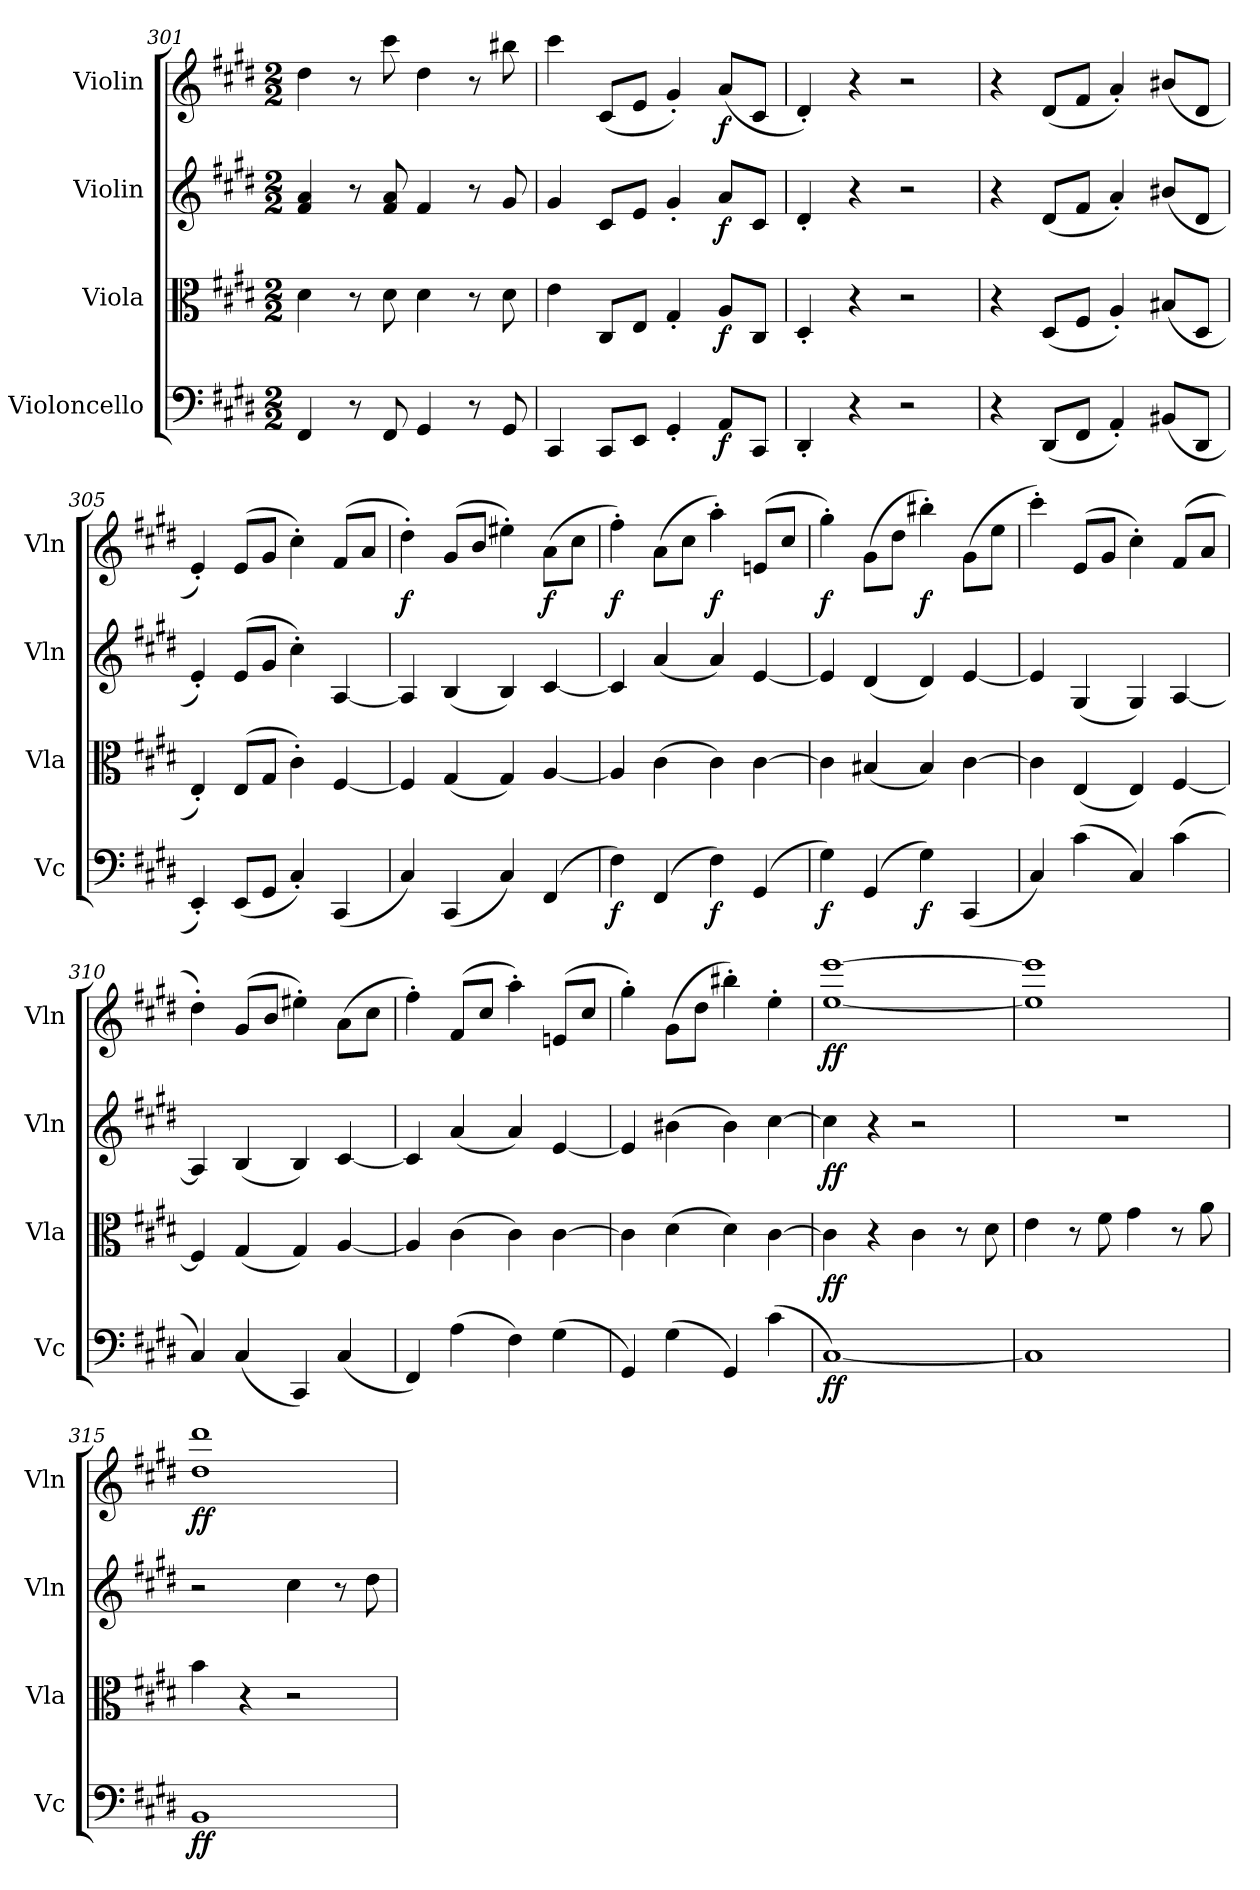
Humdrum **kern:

**kern	**dynam	**kern	**dynam	**kern	**dynam	**kern	**dynam
*part4	*part4	*part3	*part3	*part2	*part2	*part1	*part1
*staff4	*staff4	*staff3	*staff3	*staff2	*staff2	*staff1	*staff1
*I"Violoncello	*	*I"Viola	*	*I"Violin	*	*I"Violin	*
*I'Vc	*	*I'Vla	*	*I'Vln	*	*I'Vln	*
*clefF4	*	*clefC3	*	*clefG2	*	*clefG2	*
*k[f#c#g#d#]	*	*k[f#c#g#d#]	*	*k[f#c#g#d#]	*	*k[f#c#g#d#]	*
*M2/2	*	*M2/2	*	*M2/2	*	*M2/2	*
=301	=301	=301	=301	=301	=301	=301	=301
4FF#/	.	4d#\	.	4f#/ 4a/	.	4dd#\	.
8r	.	8r	.	8r	.	8r	.
8FF#/	.	8d#\	.	8f#/ 8a/	.	8ccc#\	.
4GG#/	.	4d#\	.	4f#/	.	4dd#\	.
8r	.	8r	.	8r	.	8r	.
8GG#/	.	8d#\	.	8g#/	.	8bb#X\	.
=302	=302	=302	=302	=302	=302	=302	=302
4CC#/	.	4e\	.	4g#/	.	4ccc#\	.
8CC#/L	.	8C#/L	.	8c#/L	.	(8c#/L	.
8EE/J	.	8E/J	.	8e/J	.	8e/J	.
4GG#'/	.	4G#'/	.	4g#'/	.	4g#'/)	.
8AA/L	f	8A/L	f	8a/L	f	(8a/L	f
8CC#/J	.	8C#/J	.	8c#/J	.	8c#/J	.
=303	=303	=303	=303	=303	=303	=303	=303
4DD#'/	.	4D#'/	.	4d#'/	.	4d#'/)	.
4r	.	4r	.	4r	.	4r	.
2r	.	2r	.	2r	.	2r	.
=304	=304	=304	=304	=304	=304	=304	=304
4r	.	4r	.	4r	.	4r	.
(8DD#/L	.	(8D#/L	.	(8d#/L	.	(8d#/L	.
8FF#/J	.	8F#/J	.	8f#/J	.	8f#/J	.
4AA'/)	.	4A'/)	.	4a'/)	.	4a'/)	.
(8BB#X/L	.	(8B#X/L	.	(8b#X/L	.	(8b#X/L	.
8DD#/J	.	8D#/J	.	8d#/J	.	8d#/J	.
=305	=305	=305	=305	=305	=305	=305	=305
4EE'/)	.	4E'/)	.	4e'/)	.	4e'/)	.
(8EE/L	.	(8E/L	.	(8e/L	.	(8e/L	.
8GG#/J	.	8G#/J	.	8g#/J	.	8g#/J	.
4C#'/)	.	4c#'\)	.	4cc#'\)	.	4cc#'\)	.
(4CC#/	.	[4F#/	.	[4A/	.	(8f#/L	.
.	.	.	.	.	.	8a/J	.
=306	=306	=306	=306	=306	=306	=306	=306
4C#/)	.	4F#/]	.	4A/]	.	4dd#'\)	f
(4CC#/	.	(4G#/	.	(4B/	.	(8g#/L	.
.	.	.	.	.	.	8b/J	.
4C#/)	.	4G#/)	.	4B/)	.	4ee#X'\)	.
(4FF#/	.	[4A/	.	[4c#/	.	(8a\L	f
.	.	.	.	.	.	8cc#\J	.
=307	=307	=307	=307	=307	=307	=307	=307
4F#\)	f	4A/]	.	4c#/]	.	4ff#'\)	f
(4FF#/	.	(4c#\	.	(4a/	.	(8a\L	.
.	.	.	.	.	.	8cc#\J	.
4F#\)	f	4c#\)	.	4a/)	.	4aa'\)	f
(4GG#/	.	[4c#\	.	[4e/	.	(8en/L	.
.	.	.	.	.	.	8cc#/J	.
=308	=308	=308	=308	=308	=308	=308	=308
4G#\)	f	4c#\]	.	4e/]	.	4gg#'\)	f
(4GG#/	.	(4B#X/	.	(4d#/	.	(8g#\L	.
.	.	.	.	.	.	8dd#\J	.
4G#\)	f	4B#/)	.	4d#/)	.	4bb#X'\)	f
(4CC#/	.	[4c#\	.	[4e/	.	(8g#\L	.
.	.	.	.	.	.	8ee\J	.
=309	=309	=309	=309	=309	=309	=309	=309
4C#/)	.	4c#\]	.	4e/]	.	4ccc#'\)	.
(4c#\	.	(4E/	.	(4G#/	.	(8e/L	.
.	.	.	.	.	.	8g#/J	.
4C#/)	.	4E/)	.	4G#/)	.	4cc#'\)	.
(4c#\	.	[4F#/	.	[4A/	.	(8f#/L	.
.	.	.	.	.	.	8a/J	.
=310	=310	=310	=310	=310	=310	=310	=310
4C#/)	.	4F#/]	.	4A/]	.	4dd#'\)	.
(4C#/	.	(4G#/	.	(4B/	.	(8g#/L	.
.	.	.	.	.	.	8b/J	.
4CC#/)	.	4G#/)	.	4B/)	.	4ee#X'\)	.
(4C#/	.	[4A/	.	[4c#/	.	(8a\L	.
.	.	.	.	.	.	8cc#\J	.
=311	=311	=311	=311	=311	=311	=311	=311
4FF#/)	.	4A/]	.	4c#/]	.	4ff#'\)	.
(4A\	.	(4c#\	.	(4a/	.	(8f#/L	.
.	.	.	.	.	.	8cc#/J	.
4F#\)	.	4c#\)	.	4a/)	.	4aa'\)	.
(4G#\	.	[4c#\	.	[4e/	.	(8en/L	.
.	.	.	.	.	.	8cc#/J	.
=312	=312	=312	=312	=312	=312	=312	=312
4GG#/)	.	4c#\]	.	4e/]	.	4gg#'\)	.
(4G#\	.	(4d#\	.	(4b#X\	.	(8g#\L	.
.	.	.	.	.	.	8dd#\J	.
4GG#/)	.	4d#\)	.	4b#\)	.	4bb#X'\)	.
(4c#\	.	[4c#\	.	[4cc#\	.	4ee'\	.
=313	=313	=313	=313	=313	=313	=313	=313
[1C#)	ff	4c#\]	ff	4cc#\]	ff	[1ee [1eee	ff
.	.	4r	.	4r	.	.	.
.	.	4c#\	.	2r	.	.	.
.	.	8r	.	.	.	.	.
.	.	8d#\	.	.	.	.	.
=314	=314	=314	=314	=314	=314	=314	=314
1C#]	.	4e\	.	1r	.	1ee] 1eee]	.
.	.	8r	.	.	.	.	.
.	.	8f#\	.	.	.	.	.
.	.	4g#\	.	.	.	.	.
.	.	8r	.	.	.	.	.
.	.	8a\	.	.	.	.	.
=315	=315	=315	=315	=315	=315	=315	=315
1BB	ff	4b\	.	2r	.	1dd# 1ddd#	ff
.	.	4r	.	.	.	.	.
.	.	2r	.	4cc#\	.	.	.
.	.	.	.	8r	.	.	.
.	.	.	.	8dd#\	.	.	.
=	=	=	=	=	=	=	=
*-	*-	*-	*-	*-	*-	*-	*-
